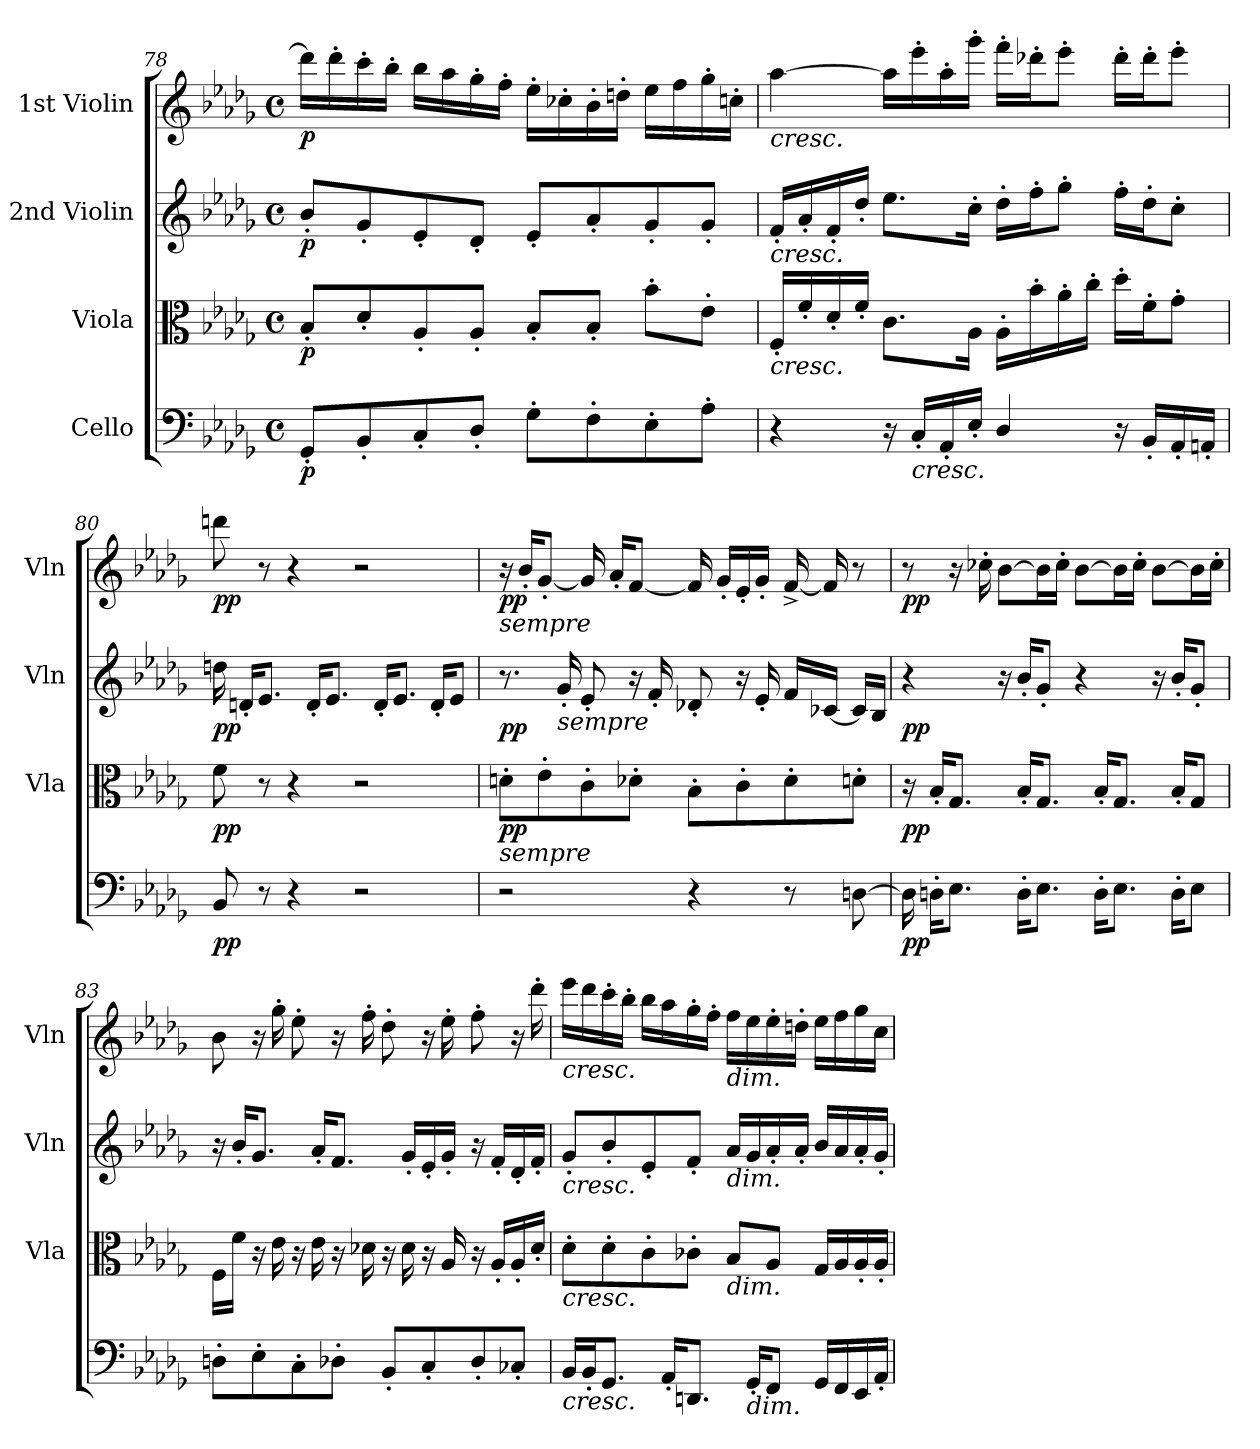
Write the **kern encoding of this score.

**kern	**dynam	**kern	**dynam	**kern	**dynam	**kern	**dynam
*part4	*part4	*part3	*part3	*part2	*part2	*part1	*part1
*staff4	*staff4	*staff3	*staff3	*staff2	*staff2	*staff1	*staff1
*I"Cello	*	*I"Viola	*	*I"2nd Violin	*	*I"1st Violin	*
*	*	*I'Vla	*	*I'Vln	*	*I'Vln	*
*clefF4	*	*clefC3	*	*clefG2	*	*clefG2	*
*k[b-e-a-d-g-]	*	*k[b-e-a-d-g-]	*	*k[b-e-a-d-g-]	*	*k[b-e-a-d-g-]	*
*D-:	*	*D-:	*	*D-:	*	*D-:	*
*M4/4	*	*M4/4	*	*M4/4	*	*M4/4	*
*met(c)	*	*met(c)	*	*met(c)	*	*met(c)	*
=78	=78	=78	=78	=78	=78	=78	=78
!	!LO:DY:b	!	!LO:DY:b	!	!LO:DY:b	!	!LO:DY:b
8GG-'/L	p	8B-'/L	p	8b-'/L	p	16ddd-\LL]	p
.	.	.	.	.	.	16ddd-'\	.
8BB-'/	.	8d-'/	.	8g-'/	.	16ccc'\	.
.	.	.	.	.	.	16bb-'\JJ	.
8C'/	.	8A-'/	.	8e-'/	.	16bb-\LL	.
.	.	.	.	.	.	16aa-\	.
8D-'/J	.	8A-'/J	.	8d-'/J	.	16gg-'\	.
.	.	.	.	.	.	16ff'\JJ	.
8G-'\L	.	8B-'/L	.	8e-'/L	.	16ee-'\LL	.
.	.	.	.	.	.	16cc-X'\	.
8F'\	.	8B-'/J	.	8a-'/	.	16b-'\	.
.	.	.	.	.	.	16ddn'\JJ	.
8E-'\	.	8b-'\L	.	8g-'/	.	16ee-\LL	.
.	.	.	.	.	.	16ff\	.
8A-'\J	.	8e-'\J	.	8g-'/J	.	16gg-'\	.
.	.	.	.	.	.	16ccn'\JJ	.
=79	=79	=79	=79	=79	=79	=79	=79
!	!	!	!	!	!	!LO:TX:b:i:t=cresc.	!
!	!	!	!	!LO:TX:b:i:t=cresc.	!	!	!
!	!	!LO:TX:b:i:t=cresc.	!	!	!	!	!
4r	.	16F'/LL	.	16f'/LL	.	[4aa-\	.
.	.	16f'/	.	16a-'/	.	.	.
.	.	16d-'/	.	16f'/	.	.	.
.	.	16f'/JJ	.	16dd-'/JJ	.	.	.
16r	.	8.c\L	.	8.ee-\L	.	16aa-\LL]	.
!LO:TX:b:i:t=cresc.	!	!	!	!	!	!	!
16C'/LL	.	.	.	.	.	16eee-'\	.
16AA-'/	.	.	.	.	.	16aa-'\	.
16E-'/JJ	.	16A-\Jk	.	16cc'\Jk	.	16ggg-'\JJ	.
4D-/	.	16A-'\LL	.	16dd-'\LL	.	16fff'\LL	.
.	.	16b-'\	.	16ff'\J	.	16ddd-X'\J	.
.	.	16a-'\	.	8gg-'\J	.	8eee-'\J	.
.	.	16cc'\JJ	.	.	.	.	.
16r	.	16dd-'\LL	.	16ff'\LL	.	16ddd-'\LL	.
16BB-'/LL	.	16f'\J	.	16dd-'\J	.	16ddd-'\J	.
16AA-'/	.	8g-'\J	.	8cc'\J	.	8eee-'\J	.
16AAn'/JJ	.	.	.	.	.	.	.
=80	=80	=80	=80	=80	=80	=80	=80
!	!LO:DY:b	!	!LO:DY:b	!	!LO:DY:b	!	!LO:DY:b
8BB-/	pp	8f\	pp	16ddn\	pp	8dddn\	pp
.	.	.	.	16dn'/KL	.	.	.
8r	.	8r	.	8.e-/J	.	8r	.
4r	.	4r	.	.	.	4r	.
.	.	.	.	16d'/KL	.	.	.
.	.	.	.	8.e-/J	.	.	.
2r	.	2r	.	.	.	2r	.
.	.	.	.	16d'/KL	.	.	.
.	.	.	.	8.e-/J	.	.	.
.	.	.	.	16d'/KL	.	.	.
.	.	.	.	8e-/J	.	.	.
=81	=81	=81	=81	=81	=81	=81	=81
!	!	!	!	!	!	!LO:TX:b:i:t=sempre	!
!	!	!LO:TX:b:i:t=sempre	!	!	!	!	!
!	!	!	!LO:DY:b	!	!LO:DY:b	!	!LO:DY:b
2r	.	8dn'\L	pp	8.r	pp	16r	pp
.	.	.	.	.	.	16b-'/KL	.
.	.	8e-'\	.	.	.	[8g-'/J	.
!	!	!	!	!LO:TX:b:i:t=sempre	!	!	!
.	.	.	.	16g-'/	.	.	.
.	.	8c'\	.	8e-'/	.	16g-/]	.
.	.	.	.	.	.	16a-'/KL	.
.	.	8d-X'\J	.	16r	.	[8f/J	.
.	.	.	.	16f'/	.	.	.
4r	.	8B-'\L	.	8d-X'/	.	16f/]	.
.	.	.	.	.	.	16g-'/LL	.
.	.	8c'\	.	16r	.	16e-'/	.
.	.	.	.	16e-'/	.	16g-'/JJ	.
8r	.	8d-'\	.	16f/LL	.	[16f^/	.
.	.	.	.	[16c-X/JJ	.	16f/]	.
[8Dn\	.	8dn'\J	.	16c-/LL]	.	8r	.
.	.	.	.	16B-/JJ	.	.	.
=82	=82	=82	=82	=82	=82	=82	=82
!	!LO:DY:b	!	!LO:DY:b	!	!LO:DY:b	!	!LO:DY:b
16D\]	pp	16r	pp	4r	pp	8r	pp
16Dn'\KL	.	16B-'/KL	.	.	.	.	.
8.E-\J	.	8.G-/J	.	.	.	16r	.
.	.	.	.	.	.	16cc-X'\	.
.	.	.	.	16r	.	[8b-\L	.
16D'\KL	.	16B-'/KL	.	16b-'/KL	.	.	.
8.E-\J	.	8.G-/J	.	8g-'/J	.	16b-\L]	.
.	.	.	.	.	.	16cc-'\JJ	.
.	.	.	.	4r	.	[8b-\L	.
16D'\KL	.	16B-'/KL	.	.	.	.	.
8.E-\J	.	8.G-/J	.	.	.	16b-\L]	.
.	.	.	.	.	.	16cc-'\JJ	.
.	.	.	.	16r	.	[8b-\L	.
16D'\KL	.	16B-'/KL	.	16b-'/KL	.	.	.
8E-\J	.	8G-/J	.	8g-'/J	.	16b-\L]	.
.	.	.	.	.	.	16cc-'\JJ	.
=83	=83	=83	=83	=83	=83	=83	=83
8Dn'\L	.	16F\LL	.	16r	.	8b-\	.
.	.	16f\JJ	.	16b-'/KL	.	.	.
8E-'\	.	16r	.	8.g-/J	.	16r	.
.	.	16e-\	.	.	.	16gg-'\	.
8C'\	.	16r	.	.	.	8ee-'\	.
.	.	16e-\	.	16a-'/KL	.	.	.
8D-X'\J	.	16r	.	8.f/J	.	16r	.
.	.	16d-X\	.	.	.	16ff'\	.
8BB-'/L	.	16r	.	.	.	8dd-'\	.
.	.	16d-\	.	16g-'/LL	.	.	.
8C'/	.	16r	.	16e-'/	.	16r	.
.	.	16A-/	.	16g-'/JJ	.	16ee-'\	.
8D-'/	.	16r	.	16r	.	8ff'\	.
.	.	16A-'/LL	.	16f'/LL	.	.	.
8C-X'/J	.	16A-'/	.	16d-'/	.	16r	.
.	.	16d-'/JJ	.	16f'/JJ	.	16ddd-'\	.
=84	=84	=84	=84	=84	=84	=84	=84
!	!	!	!	!	!	!LO:TX:b:i:t=cresc.	!
!	!	!	!	!LO:TX:b:i:t=cresc.	!	!	!
!	!	!LO:TX:b:i:t=cresc.	!	!	!	!	!
!LO:TX:b:i:t=cresc.	!	!	!	!	!	!	!
16BB-/LL	.	8d-'\L	.	8g-'/L	.	16eee-\LL	.
16BB-'/J	.	.	.	.	.	16ddd-\	.
8.GG-/J	.	8d-'\	.	8b-'/	.	16ccc'\	.
.	.	.	.	.	.	16bb-'\JJ	.
.	.	8c'\	.	8e-'/	.	16bb-\LL	.
16AA-'/KL	.	.	.	.	.	16aa-\	.
8.DDn/J	.	8c-X'\J	.	8f'/J	.	16gg-'\	.
.	.	.	.	.	.	16ff'\JJ	.
!	!	!	!	!	!	!LO:TX:b:i:t=dim.	!
!	!	!	!	!LO:TX:b:i:t=dim.	!	!	!
!	!	!LO:TX:b:i:t=dim.	!	!	!	!	!
.	.	8B-/L	.	16a-/LL	.	16ff\LL	.
!LO:TX:b:i:t=dim.	!	!	!	!	!	!	!
16GG-'/KL	.	.	.	16g-/	.	16ee-\	.
8FF/J	.	8A-/J	.	16a-'/	.	16ee-'\	.
.	.	.	.	16a-'/JJ	.	16ddn'\JJ	.
16GG-/LL	.	16G-/LL	.	16b-/LL	.	16ee-\LL	.
16FF/	.	16A-/	.	16a-/	.	16ff\	.
16EE-/	.	16A-'/	.	16a-'/	.	16gg-\	.
16AA-'/JJ	.	16A-'/JJ	.	16g-'/JJ	.	16cc\JJ	.
=	=	=	=	=	=	=	=
*-	*-	*-	*-	*-	*-	*-	*-
